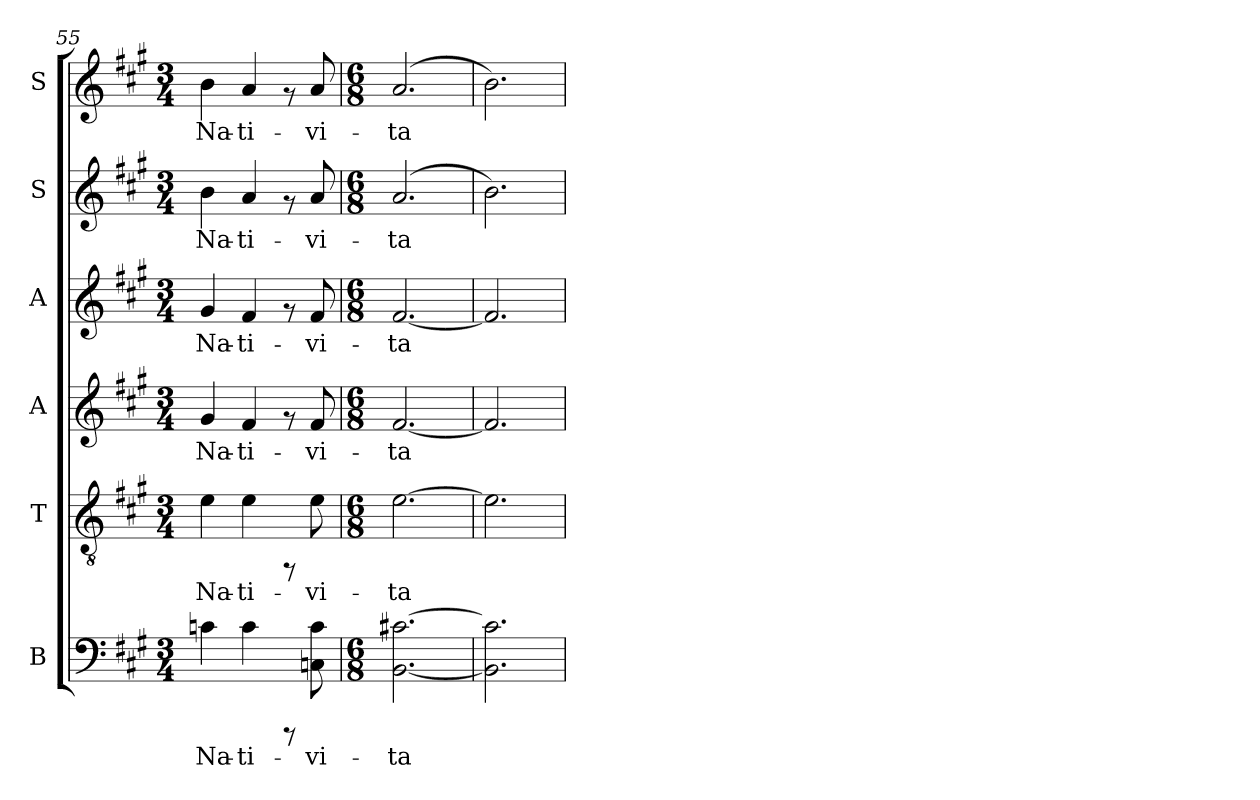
**kern	**text	**kern	**text	**kern	**text	**kern	**text	**kern	**text	**kern	**text
*part6	*part6	*part5	*part5	*part4	*part4	*part3	*part3	*part2	*part2	*part1	*part1
*staff6	*staff6	*staff5	*staff5	*staff4	*staff4	*staff3	*staff3	*staff2	*staff2	*staff1	*staff1
*I"B	*	*I"T	*	*I"A	*	*I"A	*	*I"S	*	*I"S	*
*I'B	*	*I'T	*	*I'A	*	*I'A	*	*I'S	*	*I'S	*
*clefF4	*	*clefGv2	*	*clefG2	*	*clefG2	*	*clefG2	*	*clefG2	*
*k[f#c#g#]	*	*k[f#c#g#]	*	*k[f#c#g#]	*	*k[f#c#g#]	*	*k[f#c#g#]	*	*k[f#c#g#]	*
*A:	*	*A:	*	*A:	*	*A:	*	*A:	*	*A:	*
*M3/4	*	*M3/4	*	*M3/4	*	*M3/4	*	*M3/4	*	*M3/4	*
=55	=55	=55	=55	=55	=55	=55	=55	=55	=55	=55	=55
!	!LO:LY:b:cj	!	!LO:LY:b:cj	!	!LO:LY:b:cj	!	!LO:LY:b:cj	!	!LO:LY:b:cj	!	!LO:LY:b:cj
4cn\	Na-	4e\	Na-	4g#/	Na-	4g#/	Na-	4b\	Na-	4b\	Na-
!	!LO:LY:b:cj	!	!LO:LY:b:cj	!	!LO:LY:b:cj	!	!LO:LY:b:cj	!	!LO:LY:b:cj	!	!LO:LY:b:cj
4c\	-ti-	4e\	-ti-	4f#/	-ti-	4f#/	-ti-	4a/	-ti-	4a/	-ti-
8rCCC	.	8rFF	.	8rf	.	8rf	.	8rf	.	8rf	.
!	!LO:LY:b:cj	!	!LO:LY:b:cj	!	!LO:LY:b:cj	!	!LO:LY:b:cj	!	!LO:LY:b:cj	!	!LO:LY:b:cj
8c\ 8Cn\	-vi-	8e\	-vi-	8f#/	-vi-	8f#/	-vi-	8a/	-vi-	8a/	-vi-
=56	=56	=56	=56	=56	=56	=56	=56	=56	=56	=56	=56
*M6/8	*	*M6/8	*	*M6/8	*	*M6/8	*	*M6/8	*	*M6/8	*
!	!LO:LY:b:cj	!	!LO:LY:b:cj	!	!LO:LY:b:cj	!	!LO:LY:b:cj	!	!LO:LY:b:cj	!	!LO:LY:b:cj
[>2.c#X\ [<2.BB\	-ta-	[>2.e\	-ta-	[<2.f#/	-ta-	[<2.f#/	-ta-	(>2.a/	-ta-	(>2.a/	-ta-
=57	=57	=57	=57	=57	=57	=57	=57	=57	=57	=57	=57
!	!LO:LY:b:cj	!	!LO:LY:b:cj	!	!LO:LY:b:cj	!	!LO:LY:b:cj	!	!LO:LY:b:cj	!	!LO:LY:b:cj
2.c#\] 2.BB\]	--	2.e\]	--	2.f#/]	--	2.f#/]	--	2.b\)	--	2.b\)	--
=	=	=	=	=	=	=	=	=	=	=	=
*-	*-	*-	*-	*-	*-	*-	*-	*-	*-	*-	*-
